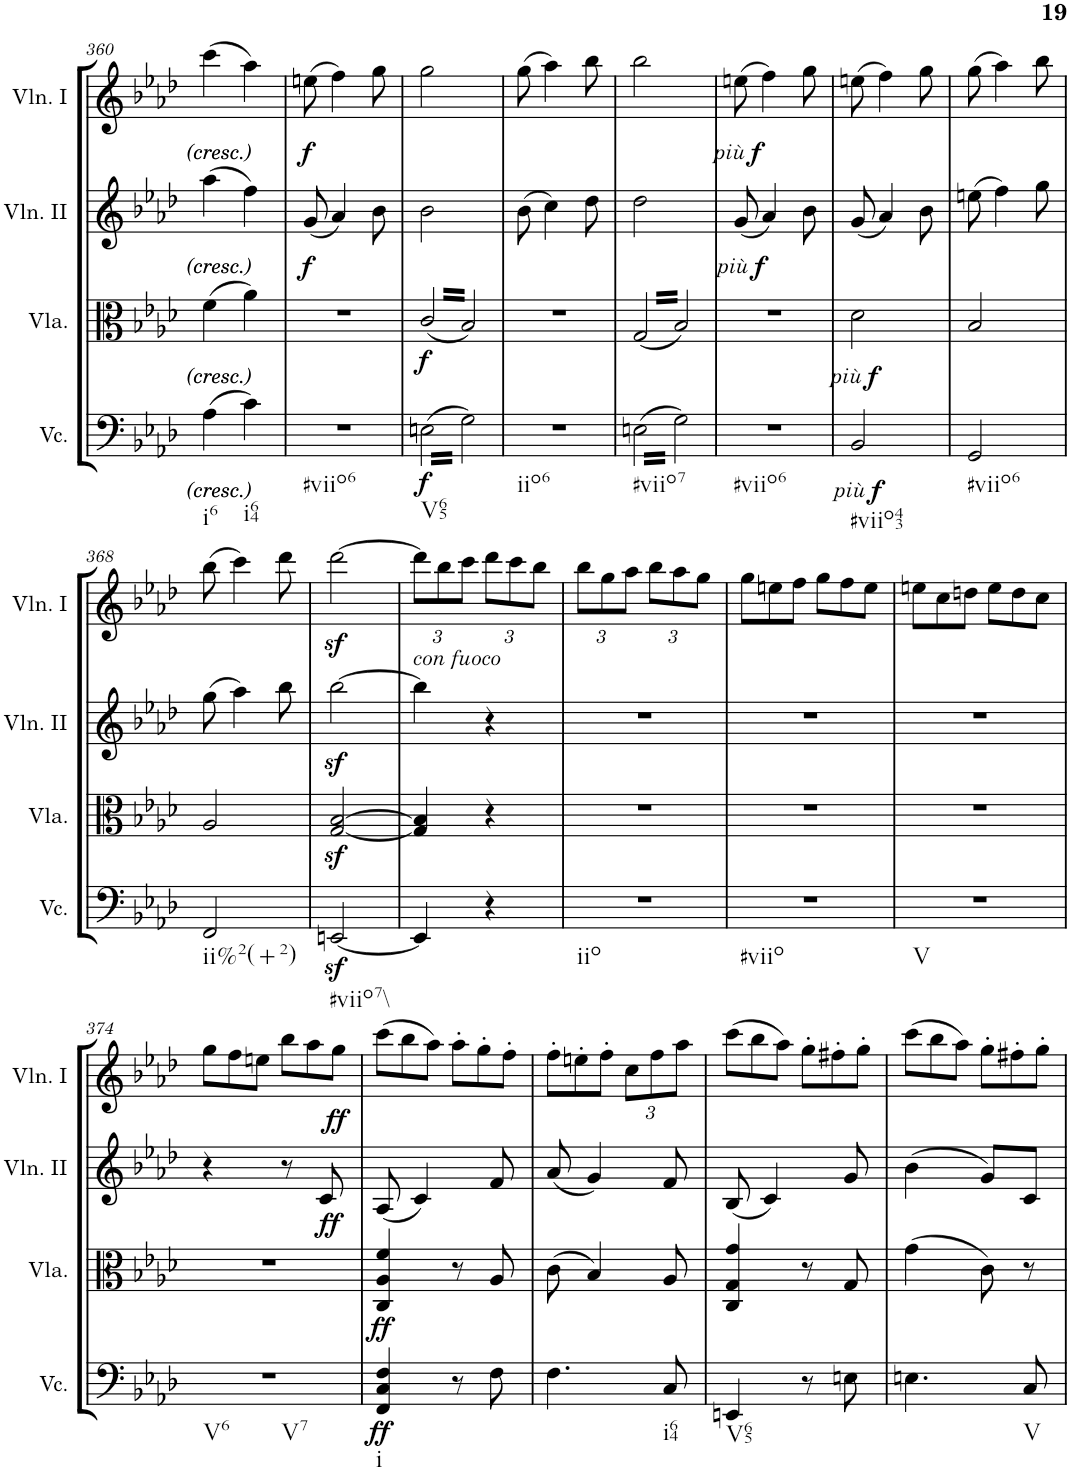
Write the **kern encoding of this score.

**kern	**dynam	**kern	**dynam	**kern	**dynam	**kern	**dynam
*part4	*part4	*part3	*part3	*part2	*part2	*part1	*part1
*staff4	*staff4	*staff3	*staff3	*staff2	*staff2	*staff1	*staff1
*I"Violoncello	*	*I"Viola	*	*I"Violino II	*	*I"Violino I	*
*I'Vc.	*	*I'Vla.	*	*I'Vln. II	*	*I'Vln. I	*
!!LO:PB:g=z
*clefF4	*	*clefC3	*	*clefG2	*	*clefG2	*
*k[b-e-a-d-]	*	*k[b-e-a-d-]	*	*k[b-e-a-d-]	*	*k[b-e-a-d-]	*
*M2/4	*	*M2/4	*	*M2/4	*	*M2/4	*
=360	=360	=360	=360	=360	=360	=360	=360
!LO:TX:b:t=i6	!	!	!	!	!	!	!
(4A-\	.	(4f\	.	(4aa-\	.	(4ccc\	.
!LO:TX:b:t=i64	!	!	!	!	!	!	!
4c\)	.	4a-\)	.	4ff\)	.	4aa-\)	.
=361	=361	=361	=361	=361	=361	=361	=361
!LO:TX:b:t=#viio6	!	!	!	!	!	!	!
!	!	!	!	!	!LO:DY:b	!	!LO:DY:b
2r	.	2r	.	(8g/	f	(8een\	f
.	.	.	.	4a-/)	.	4ff\)	.
.	.	.	.	8b-\	.	8gg\	.
=362	=362	=362	=362	=362	=362	=362	=362
!LO:TX:b:t=V65	!	!	!	!	!	!	!
!	!LO:DY:b	!	!LO:DY:b	!	!	!	!
*tremolo	*	*	*	*	*	*	*
*	*	*tremolo	*	*	*	*	*
(32En\LLL	f	(32c/LLL	f	2b-\	.	2gg\	.
32G\)	.	32B-/)	.	.	.	.	.
32En\	.	32c/	.	.	.	.	.
32G\)	.	32B-/)	.	.	.	.	.
32En\	.	32c/	.	.	.	.	.
32G\)	.	32B-/)	.	.	.	.	.
32En\	.	32c/	.	.	.	.	.
32G\)	.	32B-/)	.	.	.	.	.
32En\	.	32c/	.	.	.	.	.
32G\)	.	32B-/)	.	.	.	.	.
32En\	.	32c/	.	.	.	.	.
32G\)	.	32B-/)	.	.	.	.	.
32En\	.	32c/	.	.	.	.	.
32G\)	.	32B-/)	.	.	.	.	.
32En\	.	32c/	.	.	.	.	.
32G\)JJJ	.	32B-/)JJJ	.	.	.	.	.
=363	=363	=363	=363	=363	=363	=363	=363
!LO:TX:b:t=iio6	!	!	!	!	!	!	!
2r	.	2r	.	(8b-\	.	(8gg\	.
.	.	.	.	.	.	.	.
.	.	.	.	.	.	.	.
.	.	.	.	.	.	.	.
.	.	.	.	4cc\)	.	4aa-\)	.
.	.	.	.	.	.	.	.
.	.	.	.	.	.	.	.
.	.	.	.	.	.	.	.
.	.	.	.	8dd-\	.	8bb-\	.
=364	=364	=364	=364	=364	=364	=364	=364
!LO:TX:b:t=#viio7	!	!	!	!	!	!	!
(32En\LLL	.	(32G/LLL	.	2dd-\	.	2bb-\	.
32G\)	.	32B-/)	.	.	.	.	.
32En\	.	32G/	.	.	.	.	.
32G\)	.	32B-/)	.	.	.	.	.
32En\	.	32G/	.	.	.	.	.
32G\)	.	32B-/)	.	.	.	.	.
32En\	.	32G/	.	.	.	.	.
32G\)	.	32B-/)	.	.	.	.	.
32En\	.	32G/	.	.	.	.	.
32G\)	.	32B-/)	.	.	.	.	.
32En\	.	32G/	.	.	.	.	.
32G\)	.	32B-/)	.	.	.	.	.
32En\	.	32G/	.	.	.	.	.
32G\)	.	32B-/)	.	.	.	.	.
32En\	.	32G/	.	.	.	.	.
32G\)JJJ	.	32B-/)JJJ	.	.	.	.	.
*	*	*Xtremolo	*	*	*	*	*
*Xtremolo	*	*	*	*	*	*	*
=365	=365	=365	=365	=365	=365	=365	=365
!LO:TX:b:t=#viio6	!	!	!	!	!	!	!
!	!	!	!	!	!LO:DY:b	!	!
!	!	!	!	!	!LO:DY:n=1:b	!	!LO:DY:b
!	!	!	!	!	!	!	!LO:DY:n=1:b
2r	.	2r	.	(8g/	other-dynamics f	(8een\	other-dynamics f
.	.	.	.	.	.	.	.
.	.	.	.	.	.	.	.
.	.	.	.	.	.	.	.
.	.	.	.	4a-/)	.	4ff\)	.
.	.	.	.	.	.	.	.
.	.	.	.	.	.	.	.
.	.	.	.	.	.	.	.
.	.	.	.	8b-\	.	8gg\	.
=366	=366	=366	=366	=366	=366	=366	=366
!LO:TX:b:t=#viio43	!	!	!	!	!	!	!
!	!LO:DY:b	!	!	!	!	!	!
!	!LO:DY:n=1:b	!	!LO:DY:b	!	!	!	!
!	!	!	!LO:DY:n=1:b	!	!	!	!
2BB-/	other-dynamics f	2d-\	other-dynamics f	(8g/	.	(8een\	.
.	.	.	.	4a-/)	.	4ff\)	.
.	.	.	.	8b-\	.	8gg\	.
=367	=367	=367	=367	=367	=367	=367	=367
!LO:TX:b:t=#viio6	!	!	!	!	!	!	!
2GG/	.	2B-/	.	(8een\	.	(8gg\	.
.	.	.	.	4ff\)	.	4aa-\)	.
.	.	.	.	8gg\	.	8bb-\	.
!!LO:LB:g=z
=368	=368	=368	=368	=368	=368	=368	=368
!LO:TX:b:t=ii%2(+2)	!	!	!	!	!	!	!
2FF/	.	2A-/	.	(8gg\	.	(8bb-\	.
.	.	.	.	4aa-\)	.	4ccc\)	.
.	.	.	.	8bb-\	.	8ddd-\	.
=369	=369	=369	=369	=369	=369	=369	=369
!LO:TX:b:t=#viio7\\	!	!	!	!	!	!	!
[2EEnz</	.	[2G/z< [2B-/z<	.	[2bb-z<\	.	[2ddd-z<\	.
=370	=370	=370	=370	=370	=370	=370	=370
*	*	*	*	*	*	*Xbrackettup	*
!	!	!	!	!	!	!LO:TX:b:i:t=con fuoco	!
4EE/]	.	4G/] 4B-/]	.	4bb-\]	.	12ddd-\L]	.
.	.	.	.	.	.	12bb-\	.
.	.	.	.	.	.	12ccc\J	.
4r	.	4r	.	4r	.	12ddd-\L	.
.	.	.	.	.	.	12ccc\	.
.	.	.	.	.	.	12bb-\J	.
=371	=371	=371	=371	=371	=371	=371	=371
!LO:TX:b:t=iio	!	!	!	!	!	!	!
2r	.	2r	.	2r	.	12bb-\L	.
.	.	.	.	.	.	12gg\	.
.	.	.	.	.	.	12aa-\J	.
.	.	.	.	.	.	12bb-\L	.
.	.	.	.	.	.	12aa-\	.
.	.	.	.	.	.	12gg\J	.
=372	=372	=372	=372	=372	=372	=372	=372
*	*	*	*	*	*	*Xtuplet	*
!LO:TX:b:t=#viio	!	!	!	!	!	!	!
2r	.	2r	.	2r	.	12gg\L	.
.	.	.	.	.	.	12een\	.
.	.	.	.	.	.	12ff\J	.
.	.	.	.	.	.	12gg\L	.
.	.	.	.	.	.	12ff\	.
.	.	.	.	.	.	12ee\J	.
=373	=373	=373	=373	=373	=373	=373	=373
!LO:TX:b:t=V	!	!	!	!	!	!	!
2r	.	2r	.	2r	.	12een\L	.
.	.	.	.	.	.	12cc\	.
.	.	.	.	.	.	12ddn\J	.
.	.	.	.	.	.	12ee\L	.
.	.	.	.	.	.	12dd\	.
.	.	.	.	.	.	12cc\J	.
!!LO:LB:g=z
=374	=374	=374	=374	=374	=374	=374	=374
!LO:TX:b:t=V6	!	!	!	!	!	!	!
!LO:TX:b:t=V7	!	!	!	!	!	!	!
2r	.	2r	.	4r	.	12gg\L	.
.	.	.	.	.	.	12ff\	.
.	.	.	.	.	.	12een\J	.
.	.	.	.	8r	.	12bb-\L	.
.	.	.	.	.	.	12aa-\	.
!	!	!	!	!	!LO:DY:b	!	!
.	.	.	.	8c/	ff	.	.
!	!	!	!	!	!	!	!LO:DY:b
.	.	.	.	.	.	12gg\J	ff
=375	=375	=375	=375	=375	=375	=375	=375
!LO:TX:b:t=i	!	!	!	!	!	!	!
!	!LO:DY:b	!	!LO:DY:b	!	!	!	!
4FF/ 4C/ 4F/	ff	4C/ 4A-/ 4f/	ff	(8A-/	.	(12ccc\L	.
.	.	.	.	.	.	12bb-\	.
.	.	.	.	4c/)	.	.	.
.	.	.	.	.	.	12aa-\J)	.
8r	.	8r	.	.	.	12aa-'\L	.
.	.	.	.	.	.	12gg'\	.
8F\	.	8A-/	.	8f/	.	.	.
.	.	.	.	.	.	12ff'\J	.
=376	=376	=376	=376	=376	=376	=376	=376
4.F\	.	(8c\	.	(8a-/	.	12ff'\L	.
.	.	.	.	.	.	12een'\	.
.	.	4B-/)	.	4g/)	.	.	.
.	.	.	.	.	.	12ff'\J	.
*	*	*	*	*	*	*tuplet	*
.	.	.	.	.	.	12cc\L	.
.	.	.	.	.	.	12ff\	.
!LO:TX:b:t=i64	!	!	!	!	!	!	!
8C/	.	8A-/	.	8f/	.	.	.
.	.	.	.	.	.	12aa-\J	.
=377	=377	=377	=377	=377	=377	=377	=377
*	*	*	*	*	*	*Xtuplet	*
!LO:TX:b:t=V65	!	!	!	!	!	!	!
4EEn/	.	4C/ 4G/ 4g/	.	(8B-/	.	(12ccc\L	.
.	.	.	.	.	.	12bb-\	.
.	.	.	.	4c/)	.	.	.
.	.	.	.	.	.	12aa-\J)	.
8r	.	8r	.	.	.	12gg'\L	.
.	.	.	.	.	.	12ff#X'\	.
8En\	.	8G/	.	8g/	.	.	.
.	.	.	.	.	.	12gg'\J	.
=378	=378	=378	=378	=378	=378	=378	=378
4.En\	.	(4g\	.	(4b-\	.	(12ccc\L	.
.	.	.	.	.	.	12bb-\	.
.	.	.	.	.	.	12aa-\J)	.
.	.	8c\)	.	8g/L)	.	12gg'\L	.
.	.	.	.	.	.	12ff#X'\	.
!LO:TX:b:t=V	!	!	!	!	!	!	!
8C/	.	8r	.	8c/J	.	.	.
.	.	.	.	.	.	12gg'\J	.
=	=	=	=	=	=	=	=
*-	*-	*-	*-	*-	*-	*-	*-
